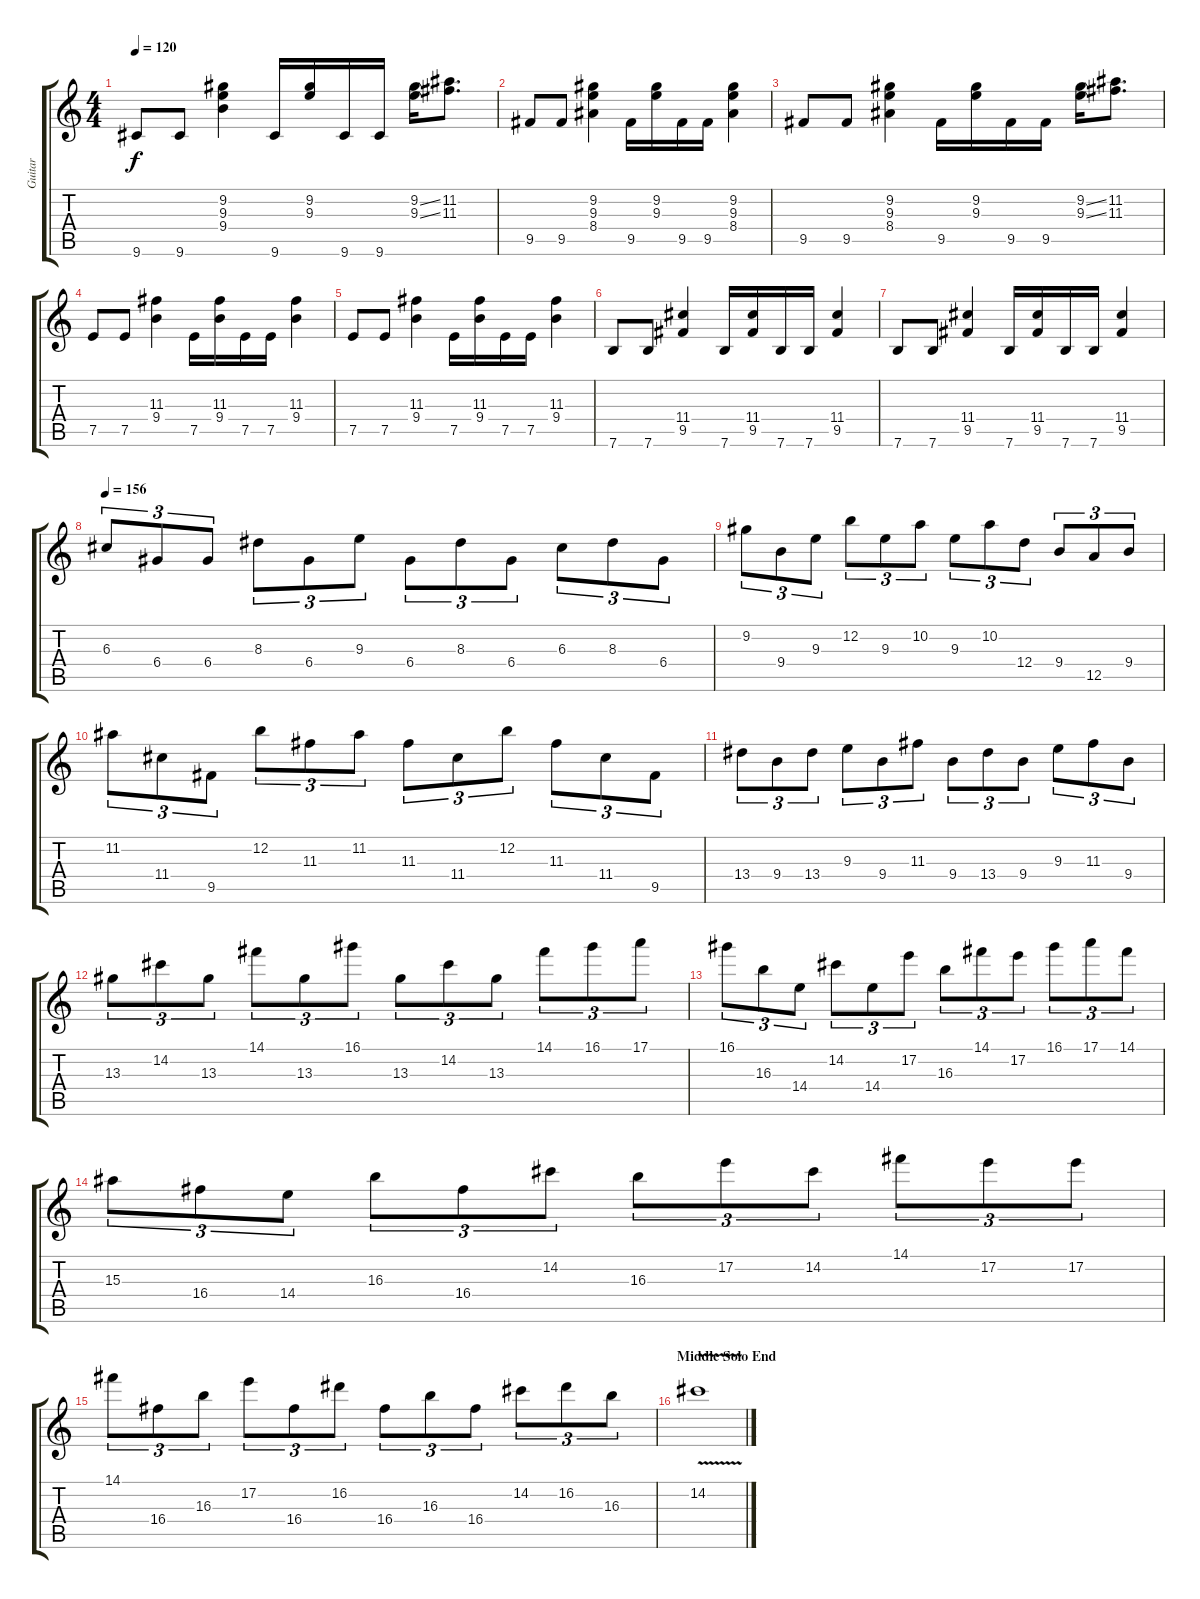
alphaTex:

\track ("Guitar" "Guitar") {instrument distortionguitar}
\staff {score tabs}
\tuning (E4 B3 G3 D3 A2 E2) {hide}
\ts (4 4)
\tempo 120
\clef g2
\ks c
9.6.8{dy f} 9.6.8 (9.2 9.3 9.4).4 9.6.16 (9.2 9.3).16 9.6.16 9.6.16 (9.2{ss} 9.3{ss}).16 (11.2 11.3).8{d} |
9.5.8 9.5.8 (9.2 9.3 8.4).4 9.5.16 (9.2 9.3).16 9.5.16 9.5.16 (9.2 9.3 8.4).4 |
9.5.8 9.5.8 (9.2 9.3 8.4).4 9.5.16 (9.2 9.3).16 9.5.16 9.5.16 (9.2{ss} 9.3{ss}).16 (11.2 11.3).8{d} |
7.5.8 7.5.8 (11.3 9.4).4 7.5.16 (11.3 9.4).16 7.5.16 7.5.16 (11.3 9.4).4 |
7.5.8 7.5.8 (11.3 9.4).4 7.5.16 (11.3 9.4).16 7.5.16 7.5.16 (11.3 9.4).4 |
7.6.8 7.6.8 (11.4 9.5).4 7.6.16 (11.4 9.5).16 7.6.16 7.6.16 (11.4 9.5).4 |
7.6.8 7.6.8 (11.4 9.5).4 7.6.16 (11.4 9.5).16 7.6.16 7.6.16 (11.4 9.5).4 |
\tempo 156
6.3.8{tu (3 2)} 6.4.8{tu (3 2)} 6.4.8{tu (3 2)} 8.3.8{tu (3 2)} 6.4.8{tu (3 2)} 9.3.8{tu (3 2)} 6.4.8{tu (3 2)} 8.3.8{tu (3 2)} 6.4.8{tu (3 2)} 6.3.8{tu (3 2)} 8.3.8{tu (3 2)} 6.4.8{tu (3 2)} |
9.2.8{tu (3 2)} 9.4.8{tu (3 2)} 9.3.8{tu (3 2)} 12.2.8{tu (3 2)} 9.3.8{tu (3 2)} 10.2.8{tu (3 2)} 9.3.8{tu (3 2)} 10.2.8{tu (3 2)} 12.4.8{tu (3 2)} 9.4.8{tu (3 2)} 12.5.8{tu (3 2)} 9.4.8{tu (3 2)} |
11.2.8{tu (3 2)} 11.4.8{tu (3 2)} 9.5.8{tu (3 2)} 12.2.8{tu (3 2)} 11.3.8{tu (3 2)} 11.2.8{tu (3 2)} 11.3.8{tu (3 2)} 11.4.8{tu (3 2)} 12.2.8{tu (3 2)} 11.3.8{tu (3 2)} 11.4.8{tu (3 2)} 9.5.8{tu (3 2)} |
13.4.8{tu (3 2)} 9.4.8{tu (3 2)} 13.4.8{tu (3 2)} 9.3.8{tu (3 2)} 9.4.8{tu (3 2)} 11.3.8{tu (3 2)} 9.4.8{tu (3 2)} 13.4.8{tu (3 2)} 9.4.8{tu (3 2)} 9.3.8{tu (3 2)} 11.3.8{tu (3 2)} 9.4.8{tu (3 2)} |
13.3.8{tu (3 2)} 14.2.8{tu (3 2)} 13.3.8{tu (3 2)} 14.1.8{tu (3 2)} 13.3.8{tu (3 2)} 16.1.8{tu (3 2)} 13.3.8{tu (3 2)} 14.2.8{tu (3 2)} 13.3.8{tu (3 2)} 14.1.8{tu (3 2)} 16.1.8{tu (3 2)} 17.1.8{tu (3 2)} |
16.1.8{tu (3 2)} 16.3.8{tu (3 2)} 14.4.8{tu (3 2)} 14.2.8{tu (3 2)} 14.4.8{tu (3 2)} 17.2.8{tu (3 2)} 16.3.8{tu (3 2)} 14.1.8{tu (3 2)} 17.2.8{tu (3 2)} 16.1.8{tu (3 2)} 17.1.8{tu (3 2)} 14.1.8{tu (3 2)} |
15.3.8{tu (3 2)} 16.4.8{tu (3 2)} 14.4.8{tu (3 2)} 16.3.8{tu (3 2)} 16.4.8{tu (3 2)} 14.2.8{tu (3 2)} 16.3.8{tu (3 2)} 17.2.8{tu (3 2)} 14.2.8{tu (3 2)} 14.1.8{tu (3 2)} 17.2.8{tu (3 2)} 17.2.8{tu (3 2)} |
14.1.8{tu (3 2)} 16.4.8{tu (3 2)} 16.3.8{tu (3 2)} 17.2.8{tu (3 2)} 16.4.8{tu (3 2)} 16.2.8{tu (3 2)} 16.4.8{tu (3 2)} 16.3.8{tu (3 2)} 16.4.8{tu (3 2)} 14.2.8{tu (3 2)} 16.2.8{tu (3 2)} 16.3.8{tu (3 2)} |
\section ("" "Middle Solo End")
14.2{v}.1
